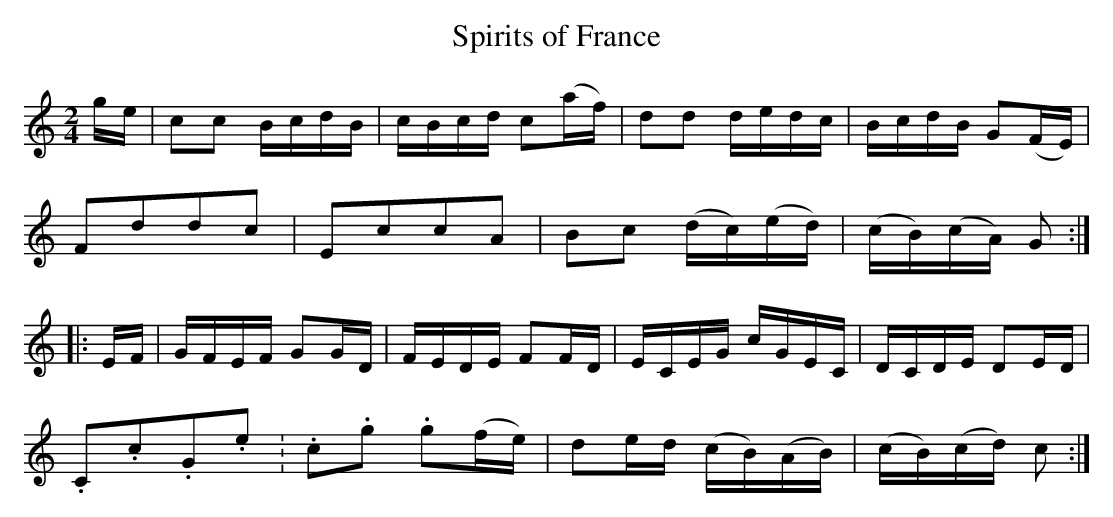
X:1
T:Spirits of France
M:2/4
L:1/8
K:C
g/e/ | cc B/c/d/B/ | c/B/c/d/ c(a/f/) | dd d/e/d/c/ | B/c/d/B/ G(F/E/) |
Fddc | EccA | Bc (d/c/)(e/d/) | (c/B/)(c/A/) G :|
|: E/F/ | G/F/E/F/ GG/D/ | F/E/D/E/ FF/D/ | E/C/E/G/ c/G/E/C/ | D/C/D/E/ DE/D/ |
.C.c.G.e. | .c.g .g(f/e/) | de/d/ (c/B/)(A/B/) | (c/B/)(c/d/) c :|
